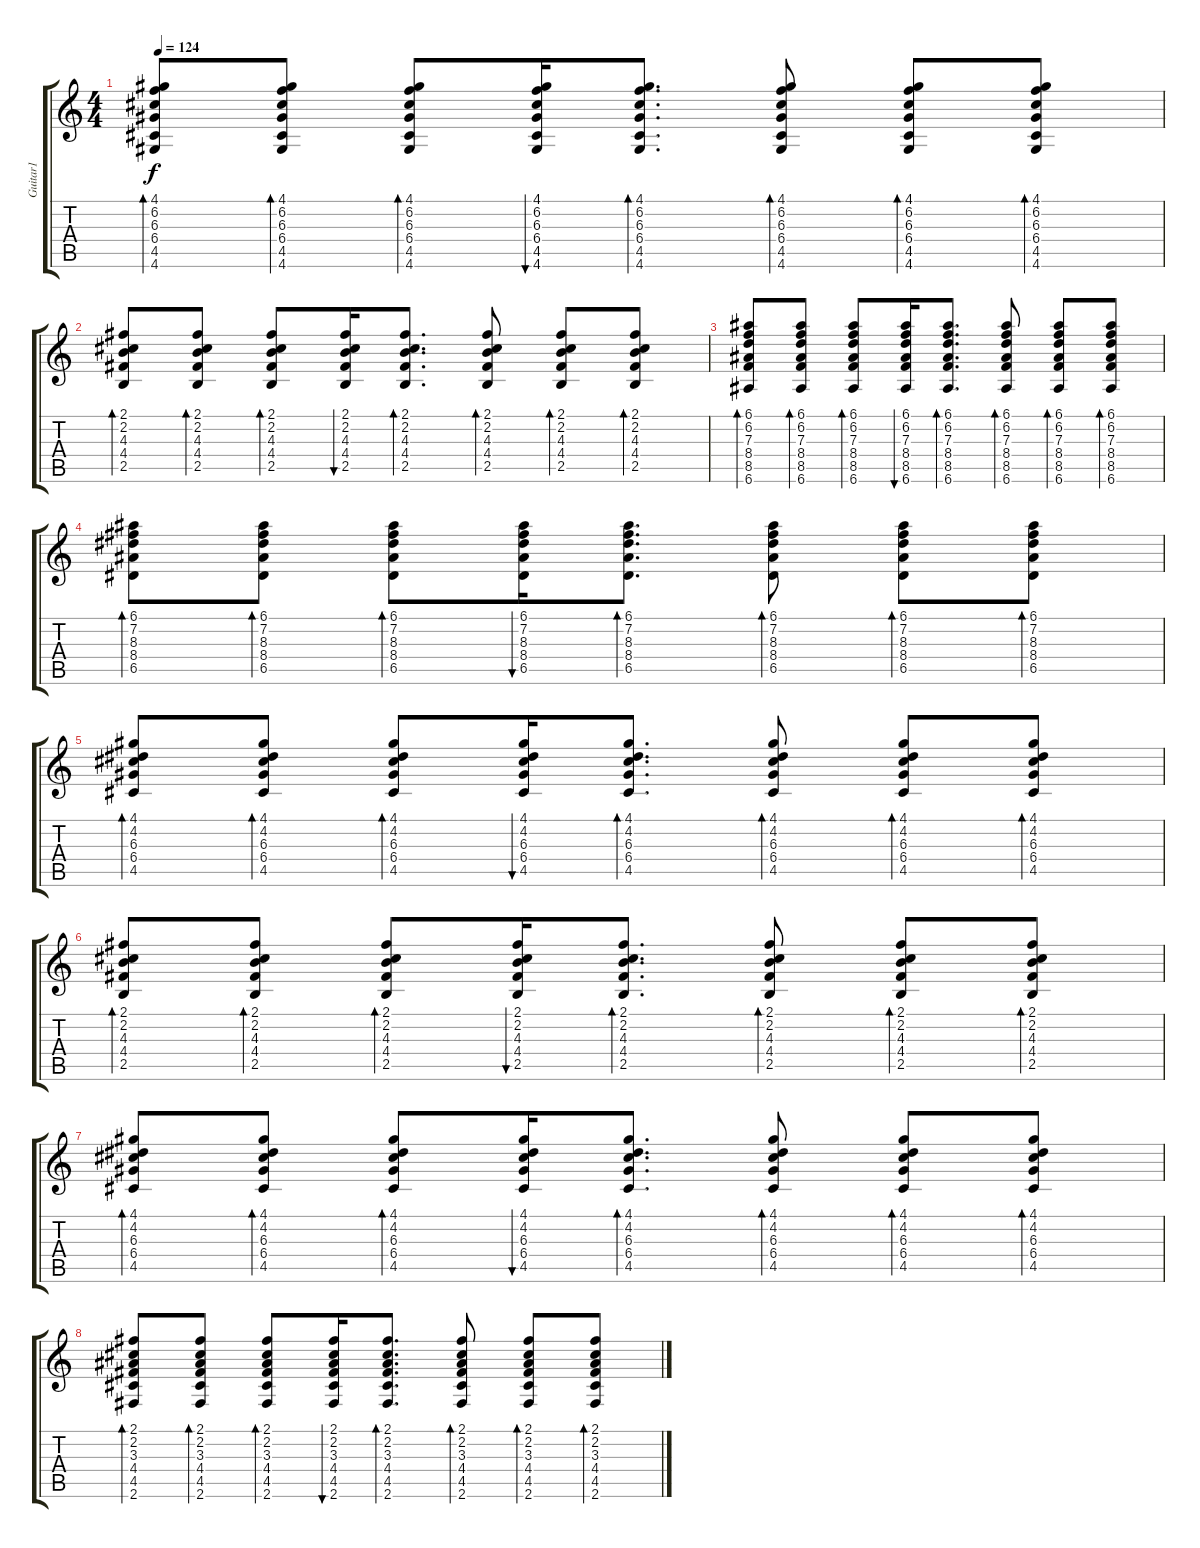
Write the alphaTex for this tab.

\track ("Guitar1" "Guitar1") {instrument acousticguitarnylon}
\staff {score tabs}
\tuning (E4 B3 G3 D3 A2 E2) {hide}
\ts (4 4)
\tempo 124
\clef g2
\ks c
(4.1 6.2 6.3 6.4 4.5 4.6).8{bd 60 dy f} (4.1 6.2 6.3 6.4 4.5 4.6).8{bd 60} (4.1 6.2 6.3 6.4 4.5 4.6).8{bd 60} (4.1 6.2 6.3 6.4 4.5 4.6).16{bu 60} (4.1 6.2 6.3 6.4 4.5 4.6).8{d bd 60} (4.1 6.2 6.3 6.4 4.5 4.6).8{bd 60} (4.1 6.2 6.3 6.4 4.5 4.6).8{bd 60} (4.1 6.2 6.3 6.4 4.5 4.6).8{bd 60} |
(2.1 2.2 4.3 4.4 2.5).8{bd 60} (2.1 2.2 4.3 4.4 2.5).8{bd 60} (2.1 2.2 4.3 4.4 2.5).8{bd 60} (2.1 2.2 4.3 4.4 2.5).16{bu 60} (2.1 2.2 4.3 4.4 2.5).8{d bd 60} (2.1 2.2 4.3 4.4 2.5).8{bd 60} (2.1 2.2 4.3 4.4 2.5).8{bd 60} (2.1 2.2 4.3 4.4 2.5).8{bd 60} |
(6.1 6.2 7.3 8.4 8.5 6.6).8{bd 60} (6.1 6.2 7.3 8.4 8.5 6.6).8{bd 60} (6.1 6.2 7.3 8.4 8.5 6.6).8{bd 60} (6.1 6.2 7.3 8.4 8.5 6.6).16{bu 60} (6.1 6.2 7.3 8.4 8.5 6.6).8{d bd 60} (6.1 6.2 7.3 8.4 8.5 6.6).8{bd 60} (6.1 6.2 7.3 8.4 8.5 6.6).8{bd 60} (6.1 6.2 7.3 8.4 8.5 6.6).8{bd 60} |
(6.1 7.2 8.3 8.4 6.5).8{bd 60} (6.1 7.2 8.3 8.4 6.5).8{bd 60} (6.1 7.2 8.3 8.4 6.5).8{bd 60} (6.1 7.2 8.3 8.4 6.5).16{bu 60} (6.1 7.2 8.3 8.4 6.5).8{d bd 60} (6.1 7.2 8.3 8.4 6.5).8{bd 60} (6.1 7.2 8.3 8.4 6.5).8{bd 60} (6.1 7.2 8.3 8.4 6.5).8{bd 60} |
(4.1 4.2 6.3 6.4 4.5).8{bd 60} (4.1 4.2 6.3 6.4 4.5).8{bd 60} (4.1 4.2 6.3 6.4 4.5).8{bd 60} (4.1 4.2 6.3 6.4 4.5).16{bu 60} (4.1 4.2 6.3 6.4 4.5).8{d bd 60} (4.1 4.2 6.3 6.4 4.5).8{bd 60} (4.1 4.2 6.3 6.4 4.5).8{bd 60} (4.1 4.2 6.3 6.4 4.5).8{bd 60} |
(2.1 2.2 4.3 4.4 2.5).8{bd 60} (2.1 2.2 4.3 4.4 2.5).8{bd 60} (2.1 2.2 4.3 4.4 2.5).8{bd 60} (2.1 2.2 4.3 4.4 2.5).16{bu 60} (2.1 2.2 4.3 4.4 2.5).8{d bd 60} (2.1 2.2 4.3 4.4 2.5).8{bd 60} (2.1 2.2 4.3 4.4 2.5).8{bd 60} (2.1 2.2 4.3 4.4 2.5).8{bd 60} |
(4.1 4.2 6.3 6.4 4.5).8{bd 60} (4.1 4.2 6.3 6.4 4.5).8{bd 60} (4.1 4.2 6.3 6.4 4.5).8{bd 60} (4.1 4.2 6.3 6.4 4.5).16{bu 60} (4.1 4.2 6.3 6.4 4.5).8{d bd 60} (4.1 4.2 6.3 6.4 4.5).8{bd 60} (4.1 4.2 6.3 6.4 4.5).8{bd 60} (4.1 4.2 6.3 6.4 4.5).8{bd 60} |
(2.1 2.2 3.3 4.4 4.5 2.6).8{bd 60} (2.1 2.2 3.3 4.4 4.5 2.6).8{bd 60} (2.1 2.2 3.3 4.4 4.5 2.6).8{bd 60} (2.1 2.2 3.3 4.4 4.5 2.6).16{bu 60} (2.1 2.2 3.3 4.4 4.5 2.6).8{d bd 60} (2.1 2.2 3.3 4.4 4.5 2.6).8{bd 60} (2.1 2.2 3.3 4.4 4.5 2.6).8{bd 60} (2.1 2.2 3.3 4.4 4.5 2.6).8{bd 60}
